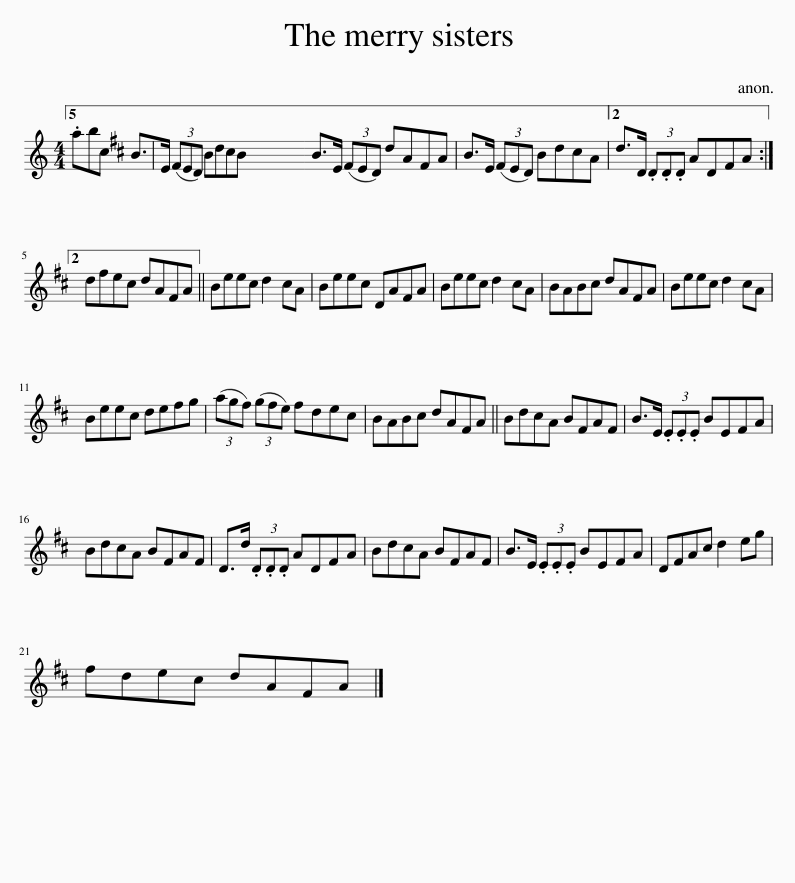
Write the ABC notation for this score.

X:1
L:1/8
M:4/4
I:linebreak $
K:C
V:1 treble
V:1
 .abc B>E (3(^FED) Bd^cB | B>E (3(^FED) dAFA | B>E (3(^FED) Bd^cA ||2 d>D (3.D.D.D AD^FA :|2$ d^fe^c dA^FA || %5
 Bee^c d2 cA | Bee^c DA^FA | Bee^c d2 cA | BAB^c dA^FA | Bee^c d2 cA |$ %10
 Bee^c de^fg | (3(ag^f) (3(gfe) fde^c | BAB^c dA^FA || Bd^cA B^FAF | B>E (3.E.E.E BE^FA |$ %15
 Bd^cA B^FAF | D>d (3.D.D.D AD^FA | Bd^cA B^FAF | B>E (3.E.E.E BE^FA | D^FA^c d2 eg |$ %20
 ^fde^c dA^FA |] %21
